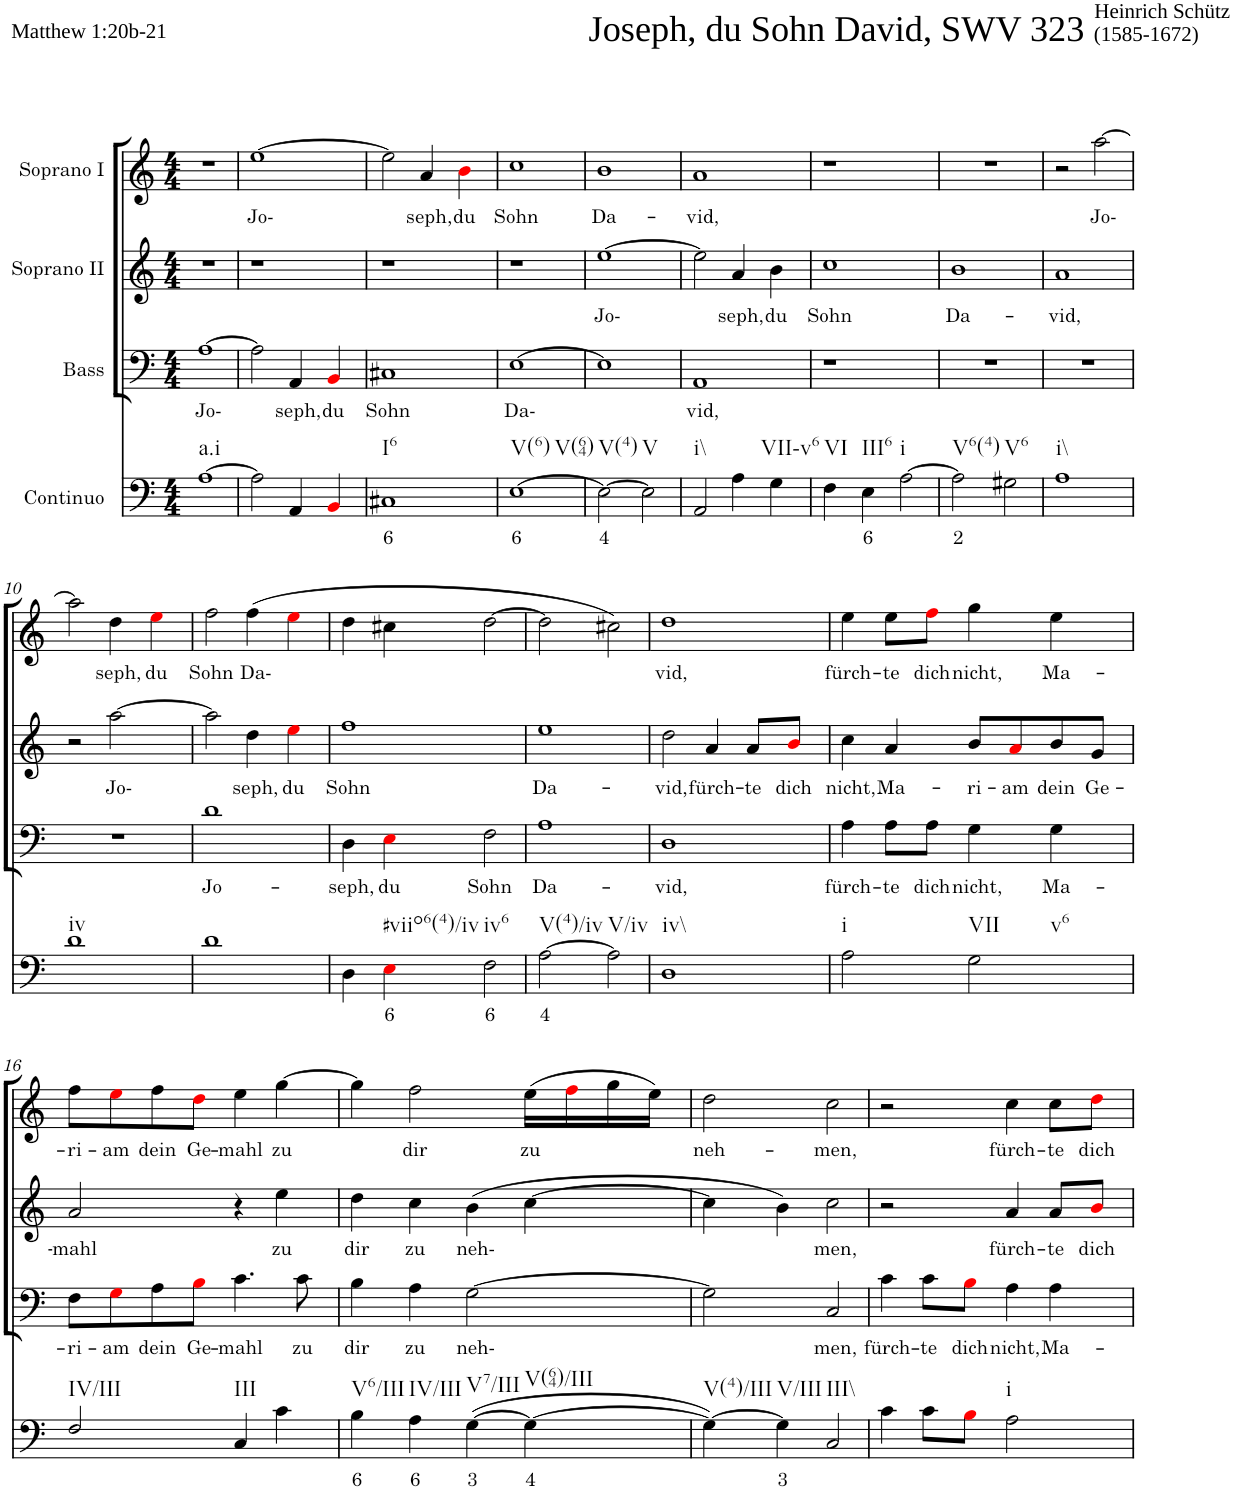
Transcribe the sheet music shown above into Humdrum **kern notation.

**kern	**text	**kern	**text	**kern	**text	**kern	**text
*part4	*part4	*part3	*part3	*part2	*part2	*part1	*part1
*staff4	*staff4	*staff3	*staff3	*staff2	*staff2	*staff1	*staff1
*I"Continuo	*	*I"Bass	*	*I"Soprano II	*	*I"Soprano I	*
*clefF4	*	*clefF4	*	*clefG2	*	*clefG2	*
*k[]	*	*k[]	*	*k[]	*	*k[]	*
*M4/4	*	*M4/4	*	*M4/4	*	*M4/4	*
=1	=1	=1	=1	=1	=1	=1	=1
!	!	!	!	!	!	!LO:TX:a:t=Matthew 1&colon;20b-21	!
!	!	!	!	!	!	!LO:TX:a:t=Joseph, du Sohn David, SWV 323	!
!	!	!	!	!	!	!LO:TX:a:t=Heinrich Schütz	!
!	!	!	!	!	!	!LO:TX:a:t=(1585-1672)	!
!LO:TX:b:t=a.i	!	!	!	!	!	!	!
!	!	!	!LO:LY:b	!	!	!	!
[1A	.	[1A	Jo-	1r	.	1r	.
=2	=2	=2	=2	=2	=2	=2	=2
!	!	!	!	!	!	!	!LO:LY:b
2A\]	.	2A\]	.	1r	.	[1ee	Jo-
!	!	!	!LO:LY:b	!	!	!	!
4AA/	.	4AA/	seph,	.	.	.	.
!	!	!	!LO:LY:b	!	!	!	!
4BBi/	.	4BBi/	du	.	.	.	.
=3	=3	=3	=3	=3	=3	=3	=3
!LO:TX:b:t=I6	!	!	!	!	!	!	!
!	!LO:LY:b	!	!LO:LY:b	!	!	!	!
1C#X	6	1C#X	Sohn	1r	.	2ee\]	.
!	!	!	!	!	!	!	!LO:LY:b
.	.	.	.	.	.	4a/	seph,
!	!	!	!	!	!	!	!LO:LY:b
.	.	.	.	.	.	4bi\	du
=4	=4	=4	=4	=4	=4	=4	=4
!LO:TX:b:t=V(6)	!	!	!	!	!	!	!
!LO:TX:b:t=V(64)	!	!	!	!	!	!	!
!	!LO:LY:b	!	!LO:LY:b	!	!	!	!LO:LY:b
[1E	6	[1E	Da-	1r	.	1cc	Sohn
=5	=5	=5	=5	=5	=5	=5	=5
!LO:TX:b:t=V(4)	!	!	!	!	!	!	!
!	!LO:LY:b	!	!	!	!LO:LY:b	!	!LO:LY:b
2E\_	4	1E]	.	[1ee	Jo-	1b	Da-
!LO:TX:b:t=V	!	!	!	!	!	!	!
2E\]	.	.	.	.	.	.	.
=6	=6	=6	=6	=6	=6	=6	=6
!LO:TX:b:t=i\\	!	!	!	!	!	!	!
!	!	!	!LO:LY:b	!	!	!	!LO:LY:b
2AA/	.	1AA	vid,	2ee\]	.	1a	vid,
!	!	!	!	!	!LO:LY:b	!	!
4A\	.	.	.	4a/	seph,	.	.
!LO:TX:b:t=VII-v6	!	!	!	!	!	!	!
!	!	!	!	!	!LO:LY:b	!	!
4G\	.	.	.	4b\	du	.	.
=7	=7	=7	=7	=7	=7	=7	=7
!LO:TX:b:t=VI	!	!	!	!	!	!	!
!	!	!	!	!	!LO:LY:b	!	!
4F\	.	1r	.	1cc	Sohn	1r	.
!LO:TX:b:t=III6	!	!	!	!	!	!	!
!	!LO:LY:b	!	!	!	!	!	!
4E\	6	.	.	.	.	.	.
!LO:TX:b:t=i	!	!	!	!	!	!	!
[2A\	.	.	.	.	.	.	.
=8	=8	=8	=8	=8	=8	=8	=8
!LO:TX:b:t=V6(4)	!	!	!	!	!	!	!
!	!LO:LY:b	!	!	!	!LO:LY:b	!	!
2A\]	2	1r	.	1b	Da-	1r	.
!LO:TX:b:t=V6	!	!	!	!	!	!	!
2G#X\	.	.	.	.	.	.	.
=9	=9	=9	=9	=9	=9	=9	=9
!LO:TX:b:t=i\\	!	!	!	!	!	!	!
!	!	!	!	!	!LO:LY:b	!	!
1A	.	1r	.	1a	vid,	2r	.
!	!	!	!	!	!	!	!LO:LY:b
.	.	.	.	.	.	[2aa\	Jo-
!!LO:LB:g=z
=10	=10	=10	=10	=10	=10	=10	=10
!LO:TX:b:t=iv	!	!	!	!	!	!	!
1d	.	1r	.	2r	.	2aa\]	.
!	!	!	!	!	!LO:LY:b	!	!LO:LY:b
.	.	.	.	[2aa\	Jo-	4dd\	seph,
!	!	!	!	!	!	!	!LO:LY:b
.	.	.	.	.	.	4eei\	du
=11	=11	=11	=11	=11	=11	=11	=11
!	!	!	!LO:LY:b	!	!	!	!LO:LY:b
1d	.	1d	Jo-	2aa\]	.	2ff\	Sohn
!	!	!	!	!	!LO:LY:b	!	!LO:LY:b
.	.	.	.	4dd\	seph,	(4ff\	Da-
!	!	!	!	!	!LO:LY:b	!	!
.	.	.	.	4eei\	du	4eei\	.
=12	=12	=12	=12	=12	=12	=12	=12
!	!	!	!LO:LY:b	!	!LO:LY:b	!	!
4D\	.	4D\	seph,	1ff	Sohn	4dd\	.
!LO:TX:b:t=#viio6(4)/iv	!	!	!	!	!	!	!
!	!LO:LY:b	!	!LO:LY:b	!	!	!	!
4Ei\	6	4Ei\	du	.	.	4cc#X\	.
!LO:TX:b:t=iv6	!	!	!	!	!	!	!
!	!LO:LY:b	!	!LO:LY:b	!	!	!	!
2F\	6	2F\	Sohn	.	.	[2dd\	.
=13	=13	=13	=13	=13	=13	=13	=13
!LO:TX:b:t=V(4)/iv	!	!	!	!	!	!	!
!	!LO:LY:b	!	!LO:LY:b	!	!LO:LY:b	!	!
[2A\	4	1A	Da-	1ee	Da-	2dd\]	.
!LO:TX:b:t=V/iv	!	!	!	!	!	!	!
2A\]	.	.	.	.	.	2cc#X\)	.
=14	=14	=14	=14	=14	=14	=14	=14
!LO:TX:b:t=iv\\	!	!	!	!	!	!	!
!	!	!	!LO:LY:b	!	!LO:LY:b	!	!LO:LY:b
1D	.	1D	vid,	2dd\	vid,	1dd	vid,
!	!	!	!	!	!LO:LY:b	!	!
.	.	.	.	4a/	fürch-	.	.
!	!	!	!	!	!LO:LY:b	!	!
.	.	.	.	8a/L	te	.	.
!	!	!	!	!	!LO:LY:b	!	!
.	.	.	.	8bi/J	dich	.	.
=15	=15	=15	=15	=15	=15	=15	=15
!LO:TX:b:t=i	!	!	!	!	!	!	!
!	!	!	!LO:LY:b	!	!LO:LY:b	!	!LO:LY:b
2A\	.	4A\	fürch-	4cc\	nicht,	4ee\	fürch-
!	!	!	!LO:LY:b	!	!LO:LY:b	!	!LO:LY:b
.	.	8A\L	te	4a/	Ma-	8ee\L	te
!	!	!	!LO:LY:b	!	!	!	!LO:LY:b
.	.	8A\J	dich	.	.	8ffi\J	dich
!LO:TX:b:t=VII	!	!	!	!	!	!	!
!LO:TX:b:t=v6	!	!	!	!	!	!	!
!	!	!	!LO:LY:b	!	!LO:LY:b	!	!LO:LY:b
2G\	.	4G\	nicht,	8b/L	ri-	4gg\	nicht,
!	!	!	!	!	!LO:LY:b	!	!
.	.	.	.	8ai/	am	.	.
!	!	!	!LO:LY:b	!	!LO:LY:b	!	!LO:LY:b
.	.	4G\	Ma-	8b/	dein	4ee\	Ma-
!	!	!	!	!	!LO:LY:b	!	!
.	.	.	.	8g/J	Ge-	.	.
!!LO:LB:g=z
=16	=16	=16	=16	=16	=16	=16	=16
!LO:TX:b:t=IV/III	!	!	!	!	!	!	!
!	!	!	!LO:LY:b	!	!LO:LY:b	!	!LO:LY:b
2F/	.	8F\L	ri-	2a/	mahl	8ff\L	ri-
!	!	!	!LO:LY:b	!	!	!	!LO:LY:b
.	.	8Gi\	am	.	.	8eei\	am
!	!	!	!LO:LY:b	!	!	!	!LO:LY:b
.	.	8A\	dein	.	.	8ff\	dein
!	!	!	!LO:LY:b	!	!	!	!LO:LY:b
.	.	8Bi\J	Ge-	.	.	8ddi\J	Ge-
!LO:TX:b:t=III	!	!	!	!	!	!	!
!	!	!	!LO:LY:b	!	!	!	!LO:LY:b
4C/	.	4.c\	mahl	4r	.	4ee\	mahl
!	!	!	!	!	!LO:LY:b	!	!LO:LY:b
4c\	.	.	.	4ee\	zu	[4gg\	zu
!	!	!	!LO:LY:b	!	!	!	!
.	.	8c\	zu	.	.	.	.
=17	=17	=17	=17	=17	=17	=17	=17
!LO:TX:b:t=V6/III	!	!	!	!	!	!	!
!	!LO:LY:b	!	!LO:LY:b	!	!LO:LY:b	!	!
4B\	6	4B\	dir	4dd\	dir	4gg\]	.
!LO:TX:b:t=IV/III	!	!	!	!	!	!	!
!	!LO:LY:b	!	!LO:LY:b	!	!LO:LY:b	!	!LO:LY:b
4A\	6	4A\	zu	4cc\	zu	2ff\	dir
!LO:TX:b:t=V7/III	!	!	!	!	!	!	!
!	!LO:LY:b	!	!LO:LY:b	!	!LO:LY:b	!	!
([4G\	3	[2G\	neh-	(4b\	neh-	.	.
!LO:TX:b:t=V(64)/III	!	!	!	!	!	!	!
!	!LO:LY:b	!	!	!	!	!	!LO:LY:b
4G\_	4	.	.	[4cc\	.	(16ee\LL	zu
.	.	.	.	.	.	16ffi\	.
.	.	.	.	.	.	16gg\	.
.	.	.	.	.	.	16ee\JJ)	.
=18	=18	=18	=18	=18	=18	=18	=18
!LO:TX:b:t=V(4)/III	!	!	!	!	!	!	!
!	!	!	!	!	!	!	!LO:LY:b
4G\_)	.	2G\]	.	4cc\]	.	2dd\	neh-
!LO:TX:b:t=V/III	!	!	!	!	!	!	!
!	!LO:LY:b	!	!	!	!	!	!
4G\]	3	.	.	4b\)	.	.	.
!LO:TX:b:t=III\\	!	!	!	!	!	!	!
!	!	!	!LO:LY:b	!	!LO:LY:b	!	!LO:LY:b
2C/	.	2C/	men,	2cc\	men,	2cc\	men,
=19	=19	=19	=19	=19	=19	=19	=19
!	!	!	!LO:LY:b	!	!	!	!
4c\	.	4c\	fürch-	2r	.	2r	.
!	!	!	!LO:LY:b	!	!	!	!
8c\L	.	8c\L	te	.	.	.	.
!	!	!	!LO:LY:b	!	!	!	!
8Bi\J	.	8Bi\J	dich	.	.	.	.
!LO:TX:b:t=i	!	!	!	!	!	!	!
!	!	!	!LO:LY:b	!	!LO:LY:b	!	!LO:LY:b
2A\	.	4A\	nicht,	4a/	fürch-	4cc\	fürch-
!	!	!	!LO:LY:b	!	!LO:LY:b	!	!LO:LY:b
.	.	4A\	Ma-	8a/L	te	8cc\L	te
!	!	!	!	!	!LO:LY:b	!	!LO:LY:b
.	.	.	.	8bi/J	dich	8ddi\J	dich
=	=	=	=	=	=	=	=
*-	*-	*-	*-	*-	*-	*-	*-
